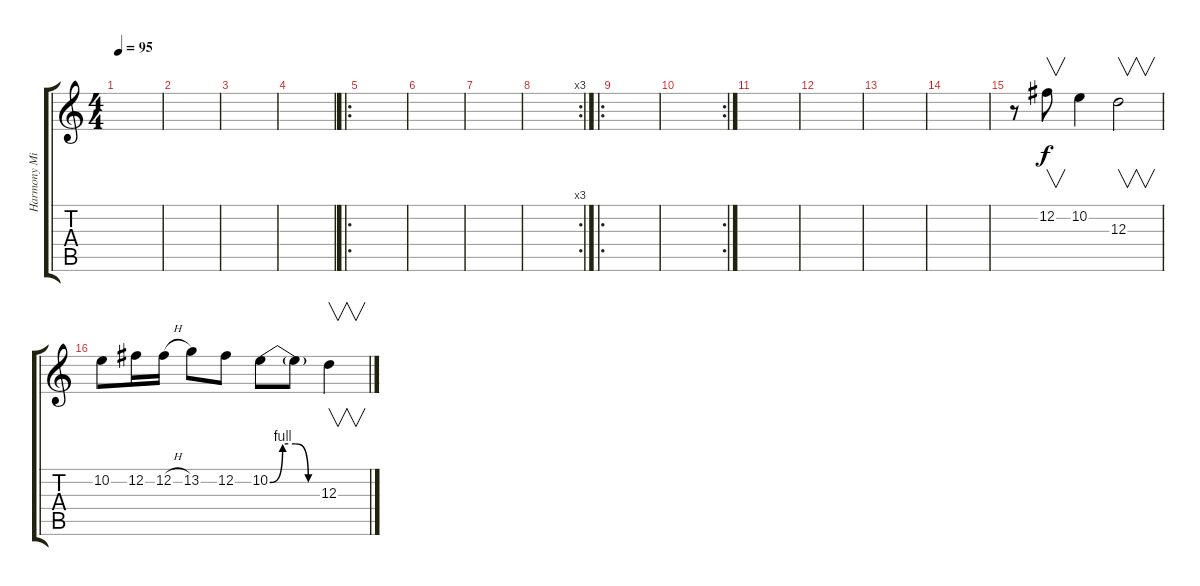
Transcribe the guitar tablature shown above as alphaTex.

\track ("Harmony Mickael" "Harmony Mi") {instrument distortionguitar}
\staff {score tabs}
\tuning (B3 Gb3 D3 A2 E2 B1) {hide}
\ts (4 4)
\tempo 95
\clef g2
\ks c
|
|
|
|
\ro
|
|
|
\rc 3
|
\ro
|
\rc 2
|
|
|
|
|
r.8 12.2.8{v} 10.2.4 12.3.2{v} |
10.2.8 12.2.16 12.2{h}.16 13.2.8 12.2.8 10.2{be (custom 0 0 15 4 30 4 45 0 60 0)}.8 10.2{t}.8 12.3.4{v}
